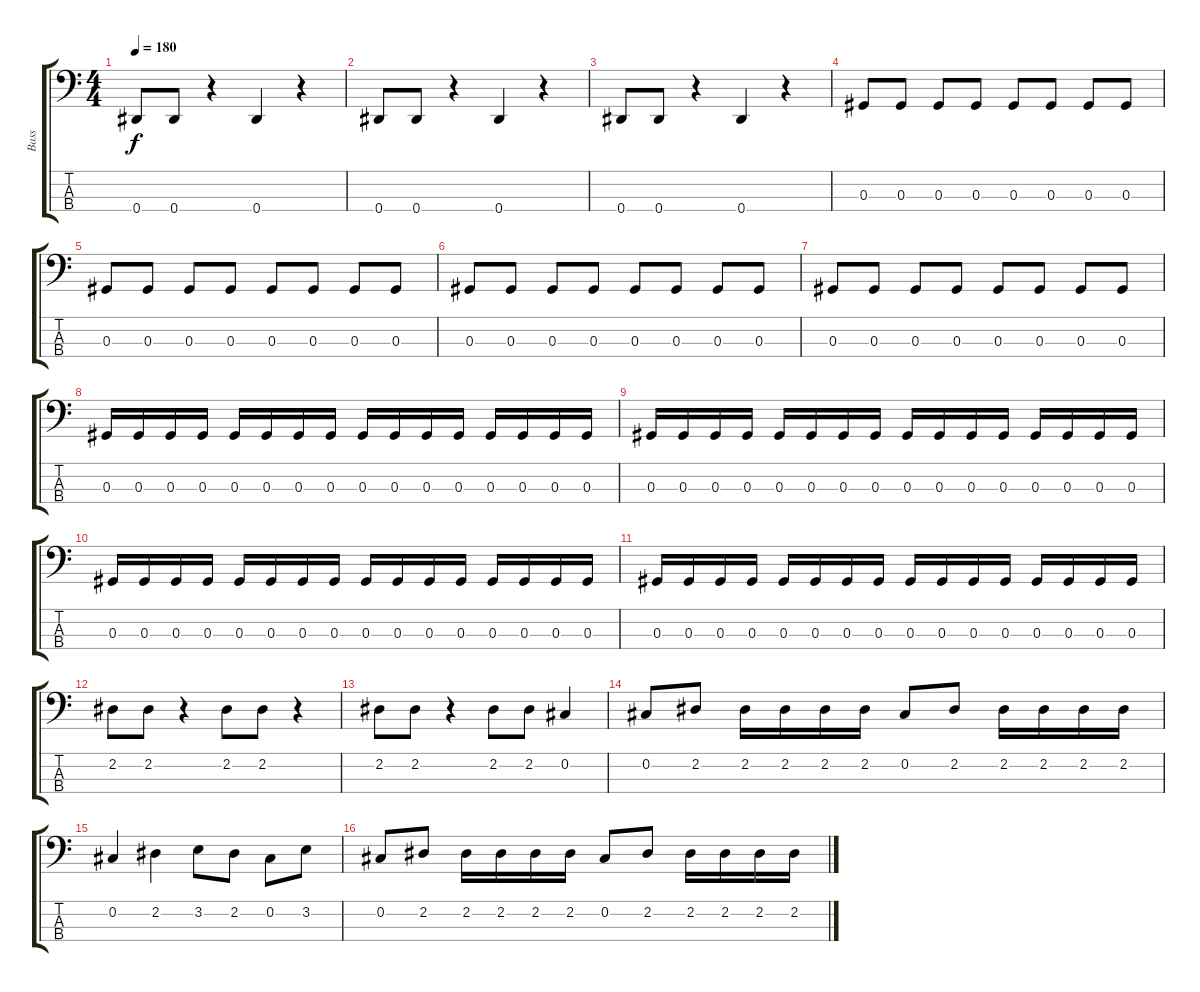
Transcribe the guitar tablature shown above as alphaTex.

\track ("Bass" "Bass") {instrument electricbasspick}
\staff {score tabs}
\tuning (Gb2 Db2 Ab1 Eb1) {hide}
\ts (4 4)
\tempo 180
\clef f4
\ks c
0.4.8{dy f} 0.4.8 r.4 0.4.4 r.4 |
0.4.8 0.4.8 r.4 0.4.4 r.4 |
0.4.8 0.4.8 r.4 0.4.4 r.4 |
0.3.8 0.3.8 0.3.8 0.3.8 0.3.8 0.3.8 0.3.8 0.3.8 |
0.3.8 0.3.8 0.3.8 0.3.8 0.3.8 0.3.8 0.3.8 0.3.8 |
0.3.8 0.3.8 0.3.8 0.3.8 0.3.8 0.3.8 0.3.8 0.3.8 |
0.3.8 0.3.8 0.3.8 0.3.8 0.3.8 0.3.8 0.3.8 0.3.8 |
0.3.16 0.3.16 0.3.16 0.3.16 0.3.16 0.3.16 0.3.16 0.3.16 0.3.16 0.3.16 0.3.16 0.3.16 0.3.16 0.3.16 0.3.16 0.3.16 |
0.3.16 0.3.16 0.3.16 0.3.16 0.3.16 0.3.16 0.3.16 0.3.16 0.3.16 0.3.16 0.3.16 0.3.16 0.3.16 0.3.16 0.3.16 0.3.16 |
0.3.16 0.3.16 0.3.16 0.3.16 0.3.16 0.3.16 0.3.16 0.3.16 0.3.16 0.3.16 0.3.16 0.3.16 0.3.16 0.3.16 0.3.16 0.3.16 |
0.3.16 0.3.16 0.3.16 0.3.16 0.3.16 0.3.16 0.3.16 0.3.16 0.3.16 0.3.16 0.3.16 0.3.16 0.3.16 0.3.16 0.3.16 0.3.16 |
2.2.8 2.2.8 r.4 2.2.8 2.2.8 r.4 |
2.2.8 2.2.8 r.4 2.2.8 2.2.8 0.2.4 |
0.2.8 2.2.8 2.2.16 2.2.16 2.2.16 2.2.16 0.2.8 2.2.8 2.2.16 2.2.16 2.2.16 2.2.16 |
0.2.4 2.2.4 3.2.8 2.2.8 0.2.8 3.2.8 |
0.2.8 2.2.8 2.2.16 2.2.16 2.2.16 2.2.16 0.2.8 2.2.8 2.2.16 2.2.16 2.2.16 2.2.16
